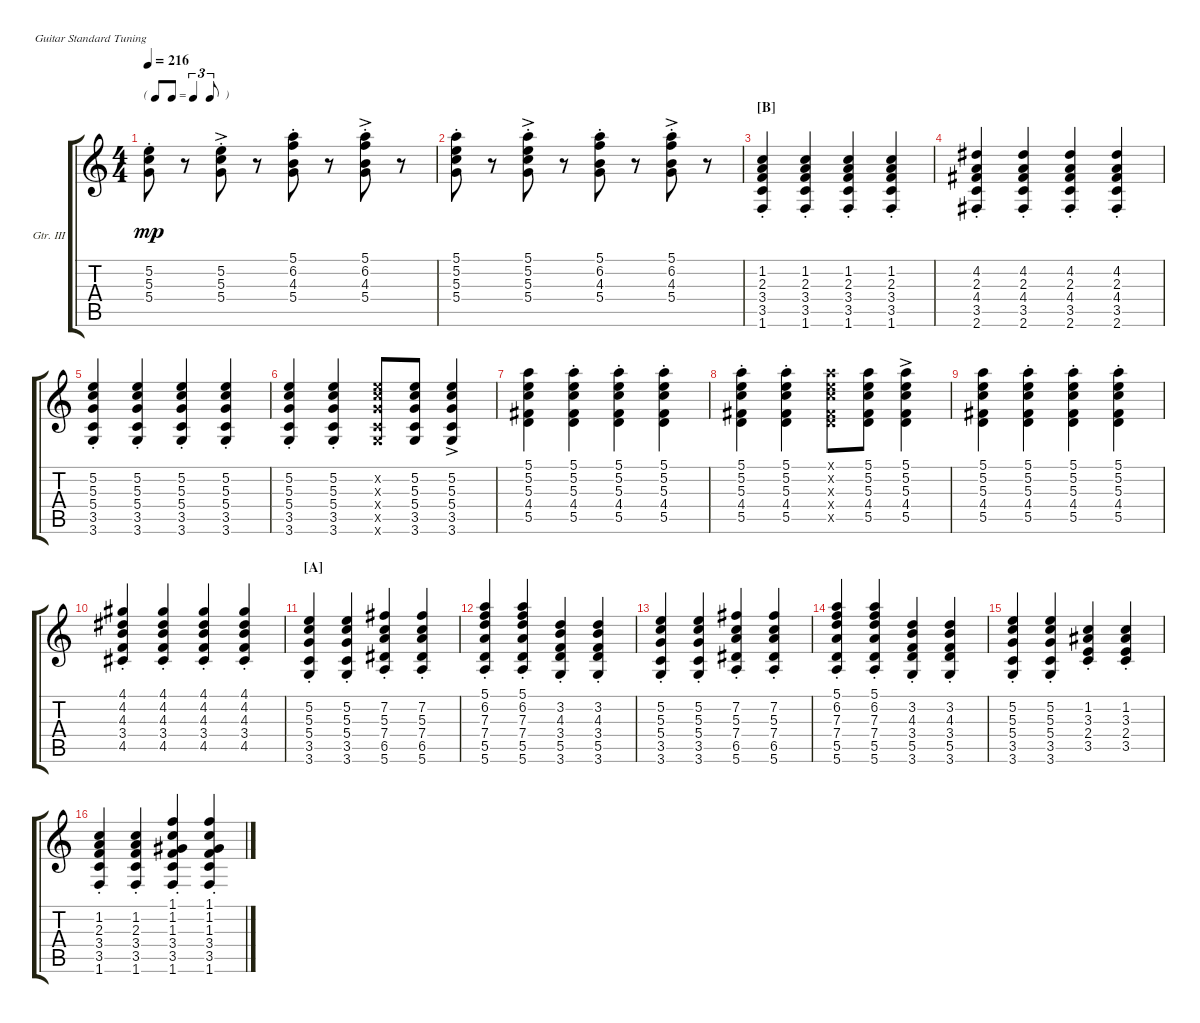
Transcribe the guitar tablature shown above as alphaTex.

\defaultSystemsLayout 4
\bracketExtendMode groupsimilarinstruments
\firstSystemTrackNameOrientation horizontal
\otherSystemsTrackNameOrientation horizontal
\track ("Guitar III" "Gtr. III") {instrument acousticguitarsteel}
\staff {score tabs}
\tuning (E4 B3 G3 D3 A2 E2)
\ts (4 4)
\tf triplet8th
\tempo 216
\clef g2
\scale
0.333333
\ks c
(5.4{st} 5.3{st} 5.2{st}).8{dy mp} r.8 (5.4{ac st} 5.3{ac st} 5.2{ac st}).8 r.8 (5.4{st} 4.3{st} 6.2{st} 5.1{st}).8 r.8 (4.3{ac st} 6.2{ac st} 5.1{ac st} 5.4{ac st}).8 r.8 |
\scale
0.333333 (5.4{st} 5.3{st} 5.2{st} 5.1{st}).8 r.8 (5.1{ac st} 5.2{ac st} 5.3{ac st} 5.4{ac st}).8 r.8 (5.4{st} 4.3{st} 6.2{st} 5.1{st}).8 r.8 (4.3{ac st} 6.2{ac st} 5.1{ac st} 5.4{ac st}).8 r.8 |
\section ("B" "")
\scale
0.333333 (1.2{st} 2.3{st} 3.4{st} 3.5{st} 1.6{st}).4 (1.2{st} 2.3{st} 3.4{st} 3.5{st} 1.6{st}).4 (1.2{st} 2.3{st} 3.4{st} 3.5{st} 1.6{st}).4 (1.2{st} 2.3{st} 3.4{st} 3.5{st} 1.6{st}).4 |
\scale
0.333333 (2.6{st} 3.5{st} 4.4{st} 2.3{st} 4.2{st}).4 (2.6{st} 3.5{st} 4.4{st} 2.3{st} 4.2{st}).4 (2.6{st} 3.5{st} 4.4{st} 2.3{st} 4.2{st}).4 (2.6{st} 3.5{st} 4.4{st} 2.3{st} 4.2{st}).4 |
\scale
0.333333 (5.2{st} 5.3{st} 5.4{st} 3.5{st} 3.6{st}).4 (5.2{st} 5.3{st} 5.4{st} 3.5{st} 3.6{st}).4 (5.2{st} 5.3{st} 5.4{st} 3.5{st} 3.6{st}).4 (5.2{st} 5.3{st} 5.4{st} 3.5{st} 3.6{st}).4 |
\scale
0.333333 (5.2{st} 5.3{st} 5.4{st} 3.5{st} 3.6{st}).4 (5.2{st} 5.3{st} 5.4{st} 3.5{st} 3.6{st}).4 (5.2{x} 5.3{x} 5.4{x} 3.5{x} 3.6{x}).8 (5.2 5.3 5.4 3.5 3.6).8 (5.2{ac} 5.3{ac} 5.4{ac} 3.5 3.6).4 |
\scale
0.333333 (5.5 4.4 5.3 5.2 5.1).4 (5.5{st} 4.4{st} 5.3{st} 5.2{st} 5.1{st}).4 (5.5{st} 4.4{st} 5.3{st} 5.2{st} 5.1{st}).4 (5.5{st} 4.4{st} 5.3{st} 5.2{st} 5.1{st}).4 |
\scale
0.333333 (5.5{st} 4.4{st} 5.3{st} 5.2{st} 5.1{st}).4 (5.5{st} 4.4{st} 5.3{st} 5.2{st} 5.1{st}).4 (5.5{x} 4.4{x} 5.3{x} 5.2{x} 5.1{x}).8 (5.5 4.4 5.3 5.2 5.1).8 (5.5{ac} 4.4 5.3{ac} 5.2{ac} 5.1{ac}).4 |
\scale
0.333333 (5.5 4.4 5.3 5.2 5.1).4 (5.5{st} 4.4{st} 5.3{st} 5.2{st} 5.1{st}).4 (5.5{st} 4.4{st} 5.3{st} 5.2{st} 5.1{st}).4 (5.5{st} 4.4{st} 5.3{st} 5.2{st} 5.1{st}).4 |
\scale
0.333333 (4.1{st} 4.2{st} 4.3{st} 3.4{st} 4.5{st}).4 (4.1{st} 4.2{st} 4.3{st} 3.4{st} 4.5{st}).4 (4.1{st} 4.2{st} 4.3{st} 3.4{st} 4.5{st}).4 (4.1{st} 4.2{st} 4.3{st} 3.4{st} 4.5{st}).4 |
\section ("A" "")
\scale
0.333333 (5.2{st} 5.3{st} 5.4{st} 3.5{st} 3.6{st}).4 (5.2{st} 5.3{st} 5.4{st} 3.5{st} 3.6{st}).4 (5.6{st} 6.5{st} 7.4{st} 5.3{st} 7.2{st}).4 (5.6{st} 6.5{st} 7.4{st} 5.3{st} 7.2{st}).4 |
\scale
0.333333 (5.1{st} 6.2{st} 7.3{st} 7.4{st} 5.5{st} 5.6{st}).4 (5.1{st} 6.2{st} 7.3{st} 7.4{st} 5.5{st} 5.6{st}).4 (3.6{st} 5.5{st} 3.4{st} 4.3{st} 3.2{st}).4 (3.6{st} 5.5{st} 3.4{st} 4.3{st} 3.2{st}).4 |
\scale
0.333333 (5.2{st} 5.3{st} 5.4{st} 3.5{st} 3.6{st}).4 (5.2{st} 5.3{st} 5.4{st} 3.5{st} 3.6{st}).4 (5.6{st} 6.5{st} 7.4{st} 5.3{st} 7.2{st}).4 (5.6{st} 6.5{st} 7.4{st} 5.3{st} 7.2{st}).4 |
\scale
0.333333 (5.1{st} 6.2{st} 7.3{st} 7.4{st} 5.5{st} 5.6{st}).4 (5.1{st} 6.2{st} 7.3{st} 7.4{st} 5.5{st} 5.6{st}).4 (3.6{st} 5.5{st} 3.4{st} 4.3{st} 3.2{st}).4 (3.6{st} 5.5{st} 3.4{st} 4.3{st} 3.2{st}).4 |
\scale
0.333333 (5.2{st} 5.3{st} 5.4{st} 3.5{st} 3.6{st}).4 (5.2{st} 5.3{st} 5.4{st} 3.5{st} 3.6{st}).4 (3.5{st} 2.4{st} 3.3{st} 1.2{st}).4 (3.5{st} 2.4{st} 3.3{st} 1.2{st}).4 |
\scale
0.333333 (1.2{st} 2.3{st} 3.4{st} 3.5{st} 1.6{st}).4 (1.2{st} 2.3{st} 3.4{st} 3.5{st} 1.6{st}).4 (1.6{st} 3.5{st} 3.4{st} 1.3{st} 1.2{st} 1.1{st}).4 (1.6{st} 3.5{st} 3.4{st} 1.3{st} 1.2{st} 1.1{st}).4
